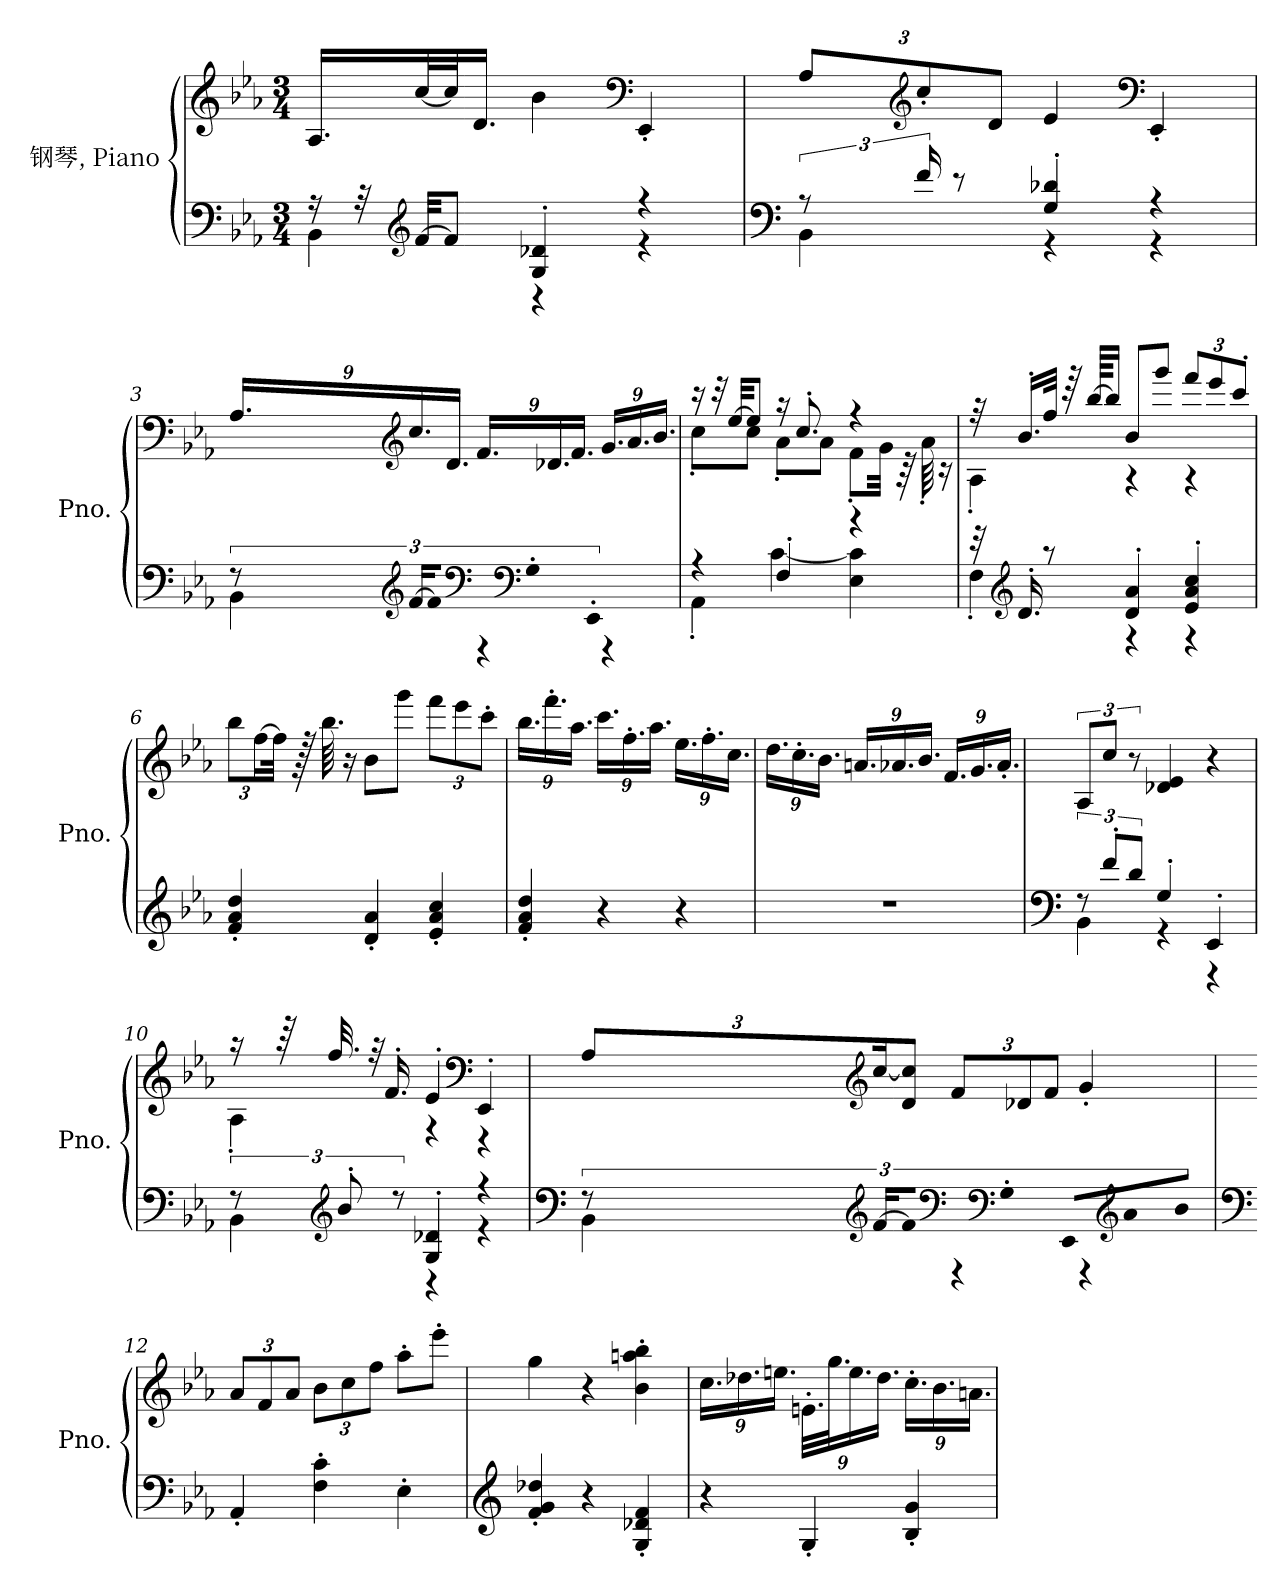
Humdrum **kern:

**kern	**kern
*part1	*part1
*staff2	*staff1
*I"钢琴, Piano	*
*I'Pno.	*
*clefF4	*clefG2
*k[b-e-a-]	*k[b-e-a-]
*M3/4	*M3/4
*MM120	*MM120
=1	=1
*^	*
16r	4BB-\	16.A-/LL
32r	.	.
*clefG2	*	*
[32f/KKL	.	[32cc/L
8f/J]	.	32cc/J]
.	.	16.d/JJ
4G/' 4d-X/'	4r	4b-\
*	*	*clefF4
4r	4r	4EE-'/
=2	=2	=2
*clefF4	*	*
*	*	*Xbrackettup
12r	4BB-\	12A-/L
*	*	*clefG2
24f/	.	12cc'/
8r	.	.
.	.	12d/J
4G/' 4d-X/'	4r	4e-/
*	*	*clefF4
4r	4r	4EE-'/
=3	=3	=3
12r	4BB-\	18.A-/LL
*clefG2	*	*clefG2
[24f/KL	.	18.cc/
8f/J]	.	.
.	.	18.d/JJ
*clefF4	*	*
4G'/	4r	18.f/LL
.	.	18.d-X/
.	.	18.f/JJ
4EE-'/	4r	18.g/LL
.	.	18.a-/
.	.	18.b-/JJ
!!LO:LB:g=z
=4	=4	=4
*	*	*^
4r	4AA-'\	16r	8cc'\L
.	.	32r	.
.	.	[32ee-/KKL	.
.	.	8ee-/J]	8cc\J
4F'/	[4c\	16r	8a-'\L
.	.	8.cc'/	.
.	.	.	8a-\J
4r	4E-\ 4c\]	4r	8f'\L
.	.	.	32g\Jkk
.	.	.	64r
.	.	.	64a-'\
.	.	.	16r
=5	=5	=5	=5
32r	4F'\	32r	4A-'\
*clefG2	*	*	*
16.d'/	.	16.b-'/LL	.
8r	.	32ff/JJk	.
.	.	64r	.
.	.	[64bb-/KKLL	.
.	.	16bb-/JJ]	.
4d/' 4a-/'	4r	8b-/L	4r
.	.	8ggg/J	.
4e-/' 4a-/' 4cc/'	4r	12fff/L	4r
.	.	12eee-/	.
.	.	12ccc'/J	.
*v	*v	*	*
*	*v	*v
=6	=6
4f/' 4a-/' 4dd/'	12bb-\L
.	[24ff\L
.	32ff\JJk]
.	128r
.	64.bb-\
.	16r
4d/' 4a-/'	8b-\L
.	8ggg\J
4e-/' 4a-/' 4cc/'	12fff\L
.	12eee-\
.	12ccc'\J
!!LO:LB:g=z
=7	=7
4f/' 4a-/' 4dd/'	18.bb-\LL
.	18.fff'\
.	18.aa-\JJ
4r	18.ccc\LL
.	18.ff'\
.	18.aa-\JJ
4r	18.ee-\LL
.	18.ff'\
.	18.cc\JJ
=8	=8
2.r	18.dd\LL
.	18.cc'\
.	18.b-\JJ
.	18.an/LL
.	18.a-X/
.	18.b-/JJ
.	18.f/LL
.	18.g/
.	18.a-'/JJ
=9	=9
*clefF4	*
*^	*
*	*	*brackettup
12r	4BB-\	12A-/L
12f'/L	.	12cc/J
12d/J	.	12r
4G'/	4r	4d-X/ 4e-/
4EE-'/	4r	4r
!!LO:LB:g=z
=10	=10	=10
*	*	*^
12r	4BB-\	16r	4A-'\
.	.	64r	.
.	.	32.ff/	.
*clefG2	*	*	*
12b-'/	.	.	.
.	.	32r	.
.	.	16.f'/	.
12r	.	.	.
4G/' 4d-X/'	4r	4e-'/	4r
*	*	*clefF4	*
4r	4r	4EE-'/	4r
*	*	*v	*v
=11	=11	=11
*clefF4	*	*
*	*	*Xbrackettup
12r	4BB-\	12A-/L
*clefG2	*	*clefG2
[24f/KL	.	[24cc/K
8f/J]	.	8d/ 8cc/]J
*clefF4	*	*
4G'/	4r	12f/L
.	.	12d-X/
.	.	12f/J
16EE-/LL	4r	4g'/
*clefG2	*	*
16a-/J	.	.
8b-/J	.	.
*v	*v	*
=12	=12
*clefF4	*
4AA-'/	12a-/L
.	12f/
.	12a-/J
4F\' 4c\'	12b-\L
.	12cc\
.	12ff\J
4E-'\	8aa-'\L
.	8eee-'\J
!!LO:LB:g=z
=13	=13
*clefG2	*
4f/' 4g/' 4dd-X/'	4gg\
4r	4r
4G/' 4d-X/' 4f/'	4b-\' 4aan\' 4bb-\'
=14	=14
4r	18.cc\LL
.	18.dd-X\
.	18.een\JJ
4G'/	36.en'\LLL
.	36.gg\J
.	18.ee\
.	18.dd-\JJ
4B-/' 4g/'	18.cc'\LL
.	18.b-\
.	18.an\JJ
=	=
*-	*-
